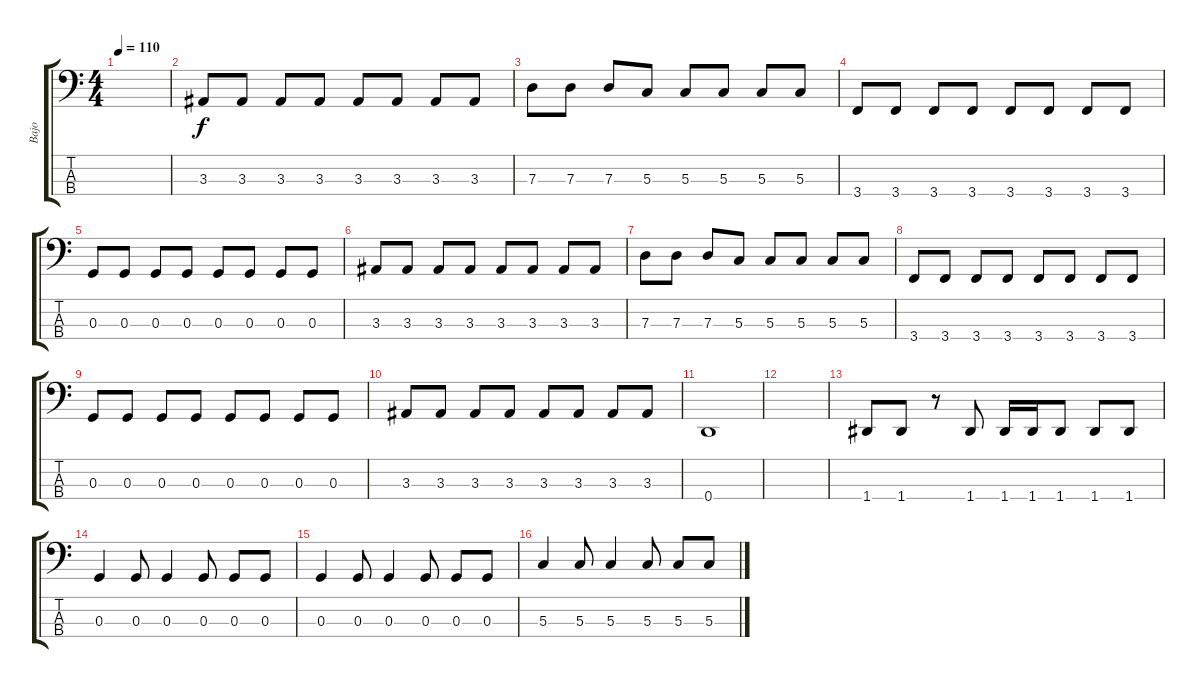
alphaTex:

\track ("Bajo" "Bajo") {instrument electricbassfinger}
\staff {score tabs}
\tuning (F2 C2 G1 D1) {hide}
\ts (4 4)
\tempo 110
\clef f4
\ks c
|
3.3.8 3.3.8 3.3.8 3.3.8 3.3.8 3.3.8 3.3.8 3.3.8 |
7.3.8 7.3.8 7.3.8 5.3.8 5.3.8 5.3.8 5.3.8 5.3.8 |
3.4.8 3.4.8 3.4.8 3.4.8 3.4.8 3.4.8 3.4.8 3.4.8 |
0.3.8 0.3.8 0.3.8 0.3.8 0.3.8 0.3.8 0.3.8 0.3.8 |
3.3.8 3.3.8 3.3.8 3.3.8 3.3.8 3.3.8 3.3.8 3.3.8 |
7.3.8 7.3.8 7.3.8 5.3.8 5.3.8 5.3.8 5.3.8 5.3.8 |
3.4.8 3.4.8 3.4.8 3.4.8 3.4.8 3.4.8 3.4.8 3.4.8 |
0.3.8 0.3.8 0.3.8 0.3.8 0.3.8 0.3.8 0.3.8 0.3.8 |
3.3.8 3.3.8 3.3.8 3.3.8 3.3.8 3.3.8 3.3.8 3.3.8 |
0.4.1 |
|
1.4.8 1.4.8 r.8 1.4.8 1.4.16 1.4.16 1.4.8 1.4.8 1.4.8 |
0.3.4 0.3.8 0.3.4 0.3.8 0.3.8 0.3.8 |
0.3.4 0.3.8 0.3.4 0.3.8 0.3.8 0.3.8 |
5.3.4 5.3.8 5.3.4 5.3.8 5.3.8 5.3.8
